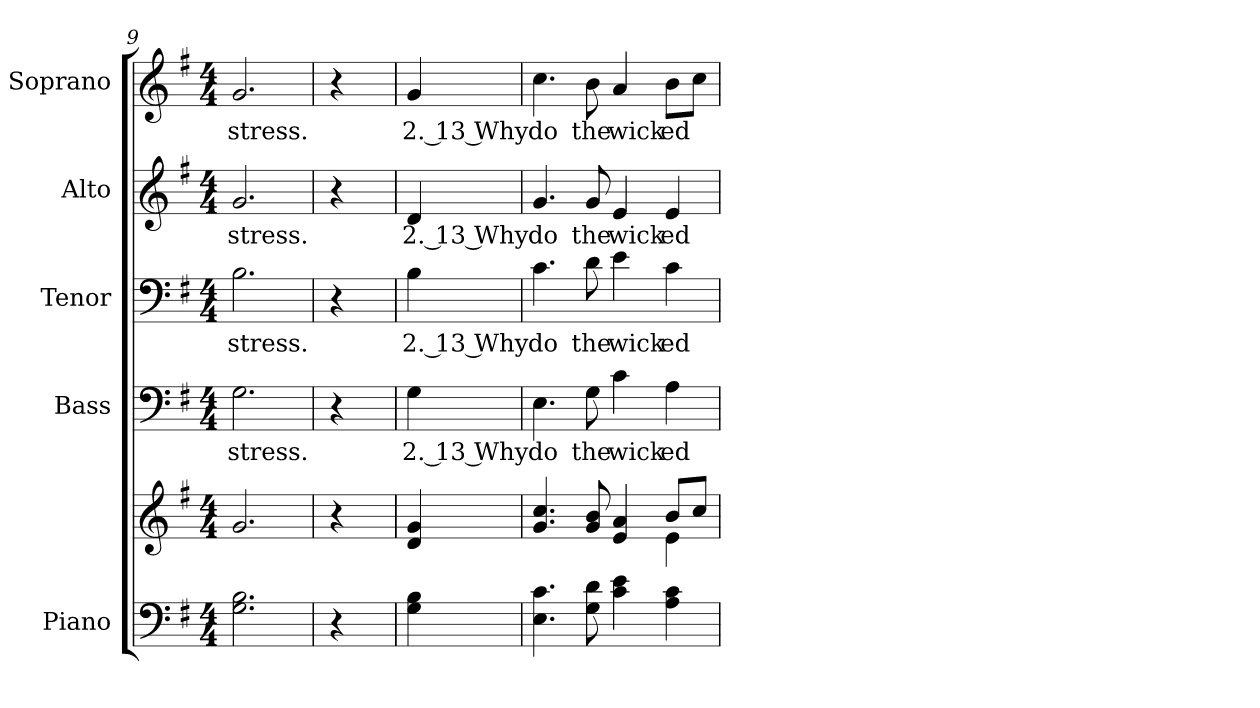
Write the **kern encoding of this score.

**kern	**kern	**kern	**text	**kern	**text	**kern	**text	**kern	**text
*part5	*part5	*part4	*part4	*part3	*part3	*part2	*part2	*part1	*part1
*staff6	*staff5	*staff4	*staff4	*staff3	*staff3	*staff2	*staff2	*staff1	*staff1
*I"Piano	*	*I"Bass	*	*I"Tenor	*	*I"Alto	*	*I"Soprano	*
*I'Pno.	*	*I'B.	*	*I'T.	*	*I'A.	*	*I'S.	*
*clefF4	*clefG2	*clefF4	*	*clefF4	*	*clefG2	*	*clefG2	*
*k[f#]	*k[f#]	*k[f#]	*	*k[f#]	*	*k[f#]	*	*k[f#]	*
*G:	*G:	*G:	*	*G:	*	*G:	*	*G:	*
*M4/4	*M4/4	*M4/4	*	*M4/4	*	*M4/4	*	*M4/4	*
=9	=9	=9	=9	=9	=9	=9	=9	=9	=9
!	!	!	!LO:LY:b:color=#000000	!	!	!	!	!	!
!	!	!	!	!	!LO:LY:b:color=#000000	!	!	!	!
!	!	!	!	!	!	!	!LO:LY:b:color=#000000	!	!
!	!	!	!	!	!	!	!	!	!LO:LY:b:color=#000000
2.Gi\ 2.Bi	2.gi/	2.Gi\	stress.	2.Bi\	stress.	2.gi/	stress.	2.gi/	stress.
=10	=10	=10	=10	=10	=10	=10	=10	=10	=10
4r	4r	4r	.	4r	.	4r	.	4r	.
=11	=11	=11	=11	=11	=11	=11	=11	=11	=11
!	!	!	!LO:LY:b:color=#000000	!	!	!	!	!	!
!	!	!	!	!	!LO:LY:b:color=#000000	!	!	!	!
!	!	!	!	!	!	!	!LO:LY:b:color=#000000	!	!
!	!	!	!	!	!	!	!	!	!LO:LY:b:color=#000000
4Gi\ 4Bi	4di/ 4gi	4Gi\	2. 13 Why	4Bi\	2. 13 Why	4di/	2. 13 Why	4gi/	2. 13 Why
=12	=12	=12	=12	=12	=12	=12	=12	=12	=12
*	*^	*	*	*	*	*	*	*	*
!	!	!	!	!LO:LY:b:color=#000000	!	!	!	!	!	!
!	!	!	!	!	!	!LO:LY:b:color=#000000	!	!	!	!
!	!	!	!	!	!	!	!	!LO:LY:b:color=#000000	!	!
!	!	!	!	!	!	!	!	!	!	!LO:LY:b:color=#000000
4.Ei\ 4.ci	4.gi/ 4.cci	2ryy	4.Ei\	do	4.ci\	do	4.gi/	do	4.cci\	do
!	!	!	!	!LO:LY:b:color=#000000	!	!	!	!	!	!
!	!	!	!	!	!	!LO:LY:b:color=#000000	!	!	!	!
!	!	!	!	!	!	!	!	!LO:LY:b:color=#000000	!	!
!	!	!	!	!	!	!	!	!	!	!LO:LY:b:color=#000000
8Gi\ 8di	8gi/ 8bi	.	8Gi\	the	8di\	the	8gi/	the	8bi\	the
!	!	!	!	!LO:LY:b:color=#000000	!	!	!	!	!	!
!	!	!	!	!	!	!LO:LY:b:color=#000000	!	!	!	!
!	!	!	!	!	!	!	!	!LO:LY:b:color=#000000	!	!
!	!	!	!	!	!	!	!	!	!	!LO:LY:b:color=#000000
4ci\ 4ei	4ei/ 4ai	4ryy	4ci\	wick	4ei\	wick	4ei/	wick	4ai/	wick
!	!	!	!	!LO:LY:b:color=#000000	!	!	!	!	!	!
!	!	!	!	!	!	!LO:LY:b:color=#000000	!	!	!	!
!	!	!	!	!	!	!	!	!LO:LY:b:color=#000000	!	!
!	!	!	!	!	!	!	!	!	!	!LO:LY:b:color=#000000
4Ai\ 4ci	8bi/L	4ei\	4Ai\	ed	4ci\	ed	4ei/	ed	8bi\L	ed
.	8cci/J	.	.	.	.	.	.	.	8cci\J	.
*	*v	*v	*	*	*	*	*	*	*	*
=	=	=	=	=	=	=	=	=	=
*-	*-	*-	*-	*-	*-	*-	*-	*-	*-
